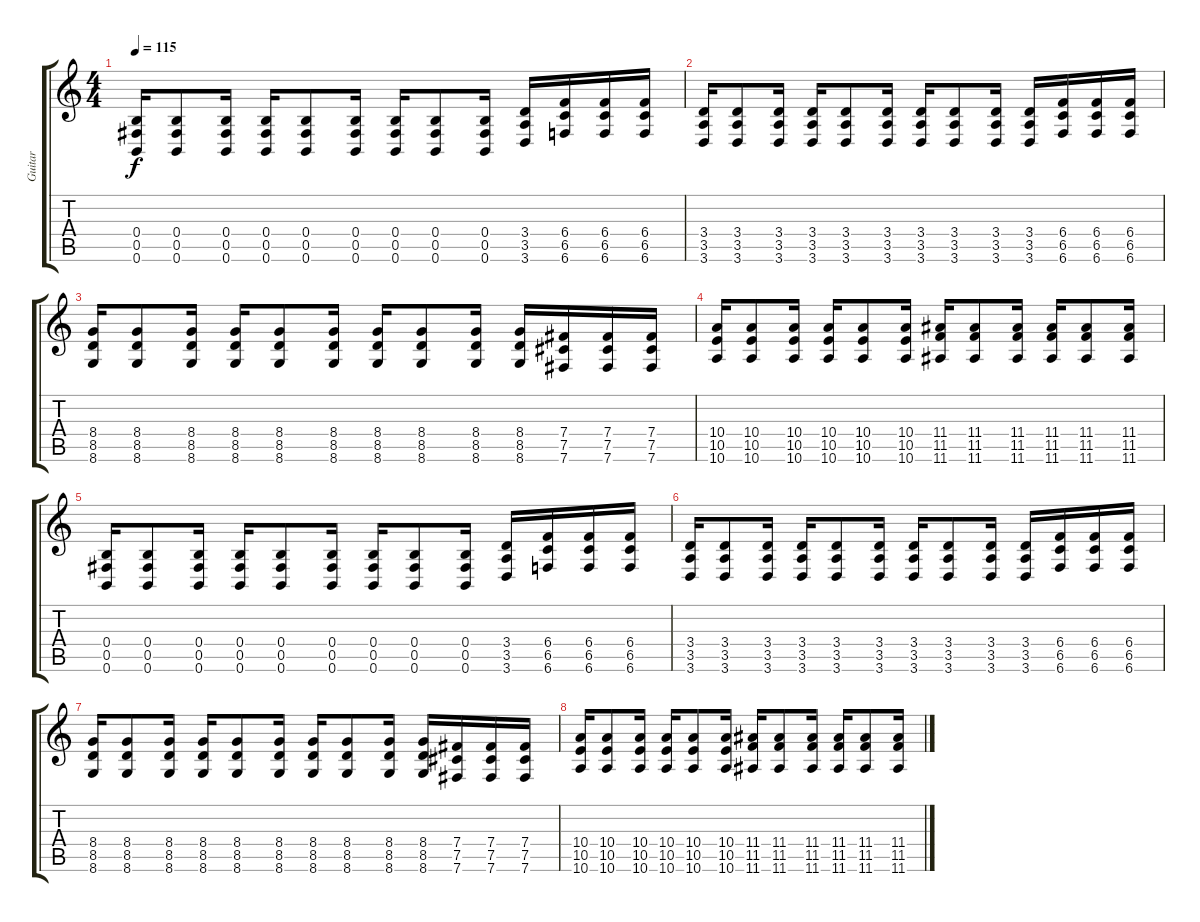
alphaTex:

\track ("Guitar" "Guitar") {instrument distortionguitar}
\staff {score tabs}
\tuning (Db4 Ab3 E3 B2 Gb2 B1) {hide}
\ts (4 4)
\tempo 115
\clef g2
\ks c
(0.4 0.5 0.6).16{dy f} (0.4 0.5 0.6).8 (0.4 0.5 0.6).16 (0.4 0.5 0.6).16 (0.4 0.5 0.6).8 (0.4 0.5 0.6).16 (0.4 0.5 0.6).16 (0.4 0.5 0.6).8 (0.4 0.5 0.6).16 (3.4 3.5 3.6).16 (6.4 6.5 6.6).16 (6.4 6.5 6.6).16 (6.4 6.5 6.6).16 |
(3.4 3.5 3.6).16 (3.4 3.5 3.6).8 (3.4 3.5 3.6).16 (3.4 3.5 3.6).16 (3.4 3.5 3.6).8 (3.4 3.5 3.6).16 (3.4 3.5 3.6).16 (3.4 3.5 3.6).8 (3.4 3.5 3.6).16 (3.4 3.5 3.6).16 (6.4 6.5 6.6).16 (6.4 6.5 6.6).16 (6.4 6.5 6.6).16 |
(8.4 8.5 8.6).16 (8.4 8.5 8.6).8 (8.4 8.5 8.6).16 (8.4 8.5 8.6).16 (8.4 8.5 8.6).8 (8.4 8.5 8.6).16 (8.4 8.5 8.6).16 (8.4 8.5 8.6).8 (8.4 8.5 8.6).16 (8.4 8.5 8.6).16 (7.4 7.5 7.6).16 (7.4 7.5 7.6).16 (7.4 7.5 7.6).16 |
(10.4 10.5 10.6).16 (10.4 10.5 10.6).8 (10.4 10.5 10.6).16 (10.4 10.5 10.6).16 (10.4 10.5 10.6).8 (10.4 10.5 10.6).16 (11.4 11.5 11.6).16 (11.4 11.5 11.6).8 (11.4 11.5 11.6).16 (11.4 11.5 11.6).16 (11.4 11.5 11.6).8 (11.4 11.5 11.6).16 |
(0.4 0.5 0.6).16 (0.4 0.5 0.6).8 (0.4 0.5 0.6).16 (0.4 0.5 0.6).16 (0.4 0.5 0.6).8 (0.4 0.5 0.6).16 (0.4 0.5 0.6).16 (0.4 0.5 0.6).8 (0.4 0.5 0.6).16 (3.4 3.5 3.6).16 (6.4 6.5 6.6).16 (6.4 6.5 6.6).16 (6.4 6.5 6.6).16 |
(3.4 3.5 3.6).16 (3.4 3.5 3.6).8 (3.4 3.5 3.6).16 (3.4 3.5 3.6).16 (3.4 3.5 3.6).8 (3.4 3.5 3.6).16 (3.4 3.5 3.6).16 (3.4 3.5 3.6).8 (3.4 3.5 3.6).16 (3.4 3.5 3.6).16 (6.4 6.5 6.6).16 (6.4 6.5 6.6).16 (6.4 6.5 6.6).16 |
(8.4 8.5 8.6).16 (8.4 8.5 8.6).8 (8.4 8.5 8.6).16 (8.4 8.5 8.6).16 (8.4 8.5 8.6).8 (8.4 8.5 8.6).16 (8.4 8.5 8.6).16 (8.4 8.5 8.6).8 (8.4 8.5 8.6).16 (8.4 8.5 8.6).16 (7.4 7.5 7.6).16 (7.4 7.5 7.6).16 (7.4 7.5 7.6).16 |
(10.4 10.5 10.6).16 (10.4 10.5 10.6).8 (10.4 10.5 10.6).16 (10.4 10.5 10.6).16 (10.4 10.5 10.6).8 (10.4 10.5 10.6).16 (11.4 11.5 11.6).16 (11.4 11.5 11.6).8 (11.4 11.5 11.6).16 (11.4 11.5 11.6).16 (11.4 11.5 11.6).8 (11.4 11.5 11.6).16
